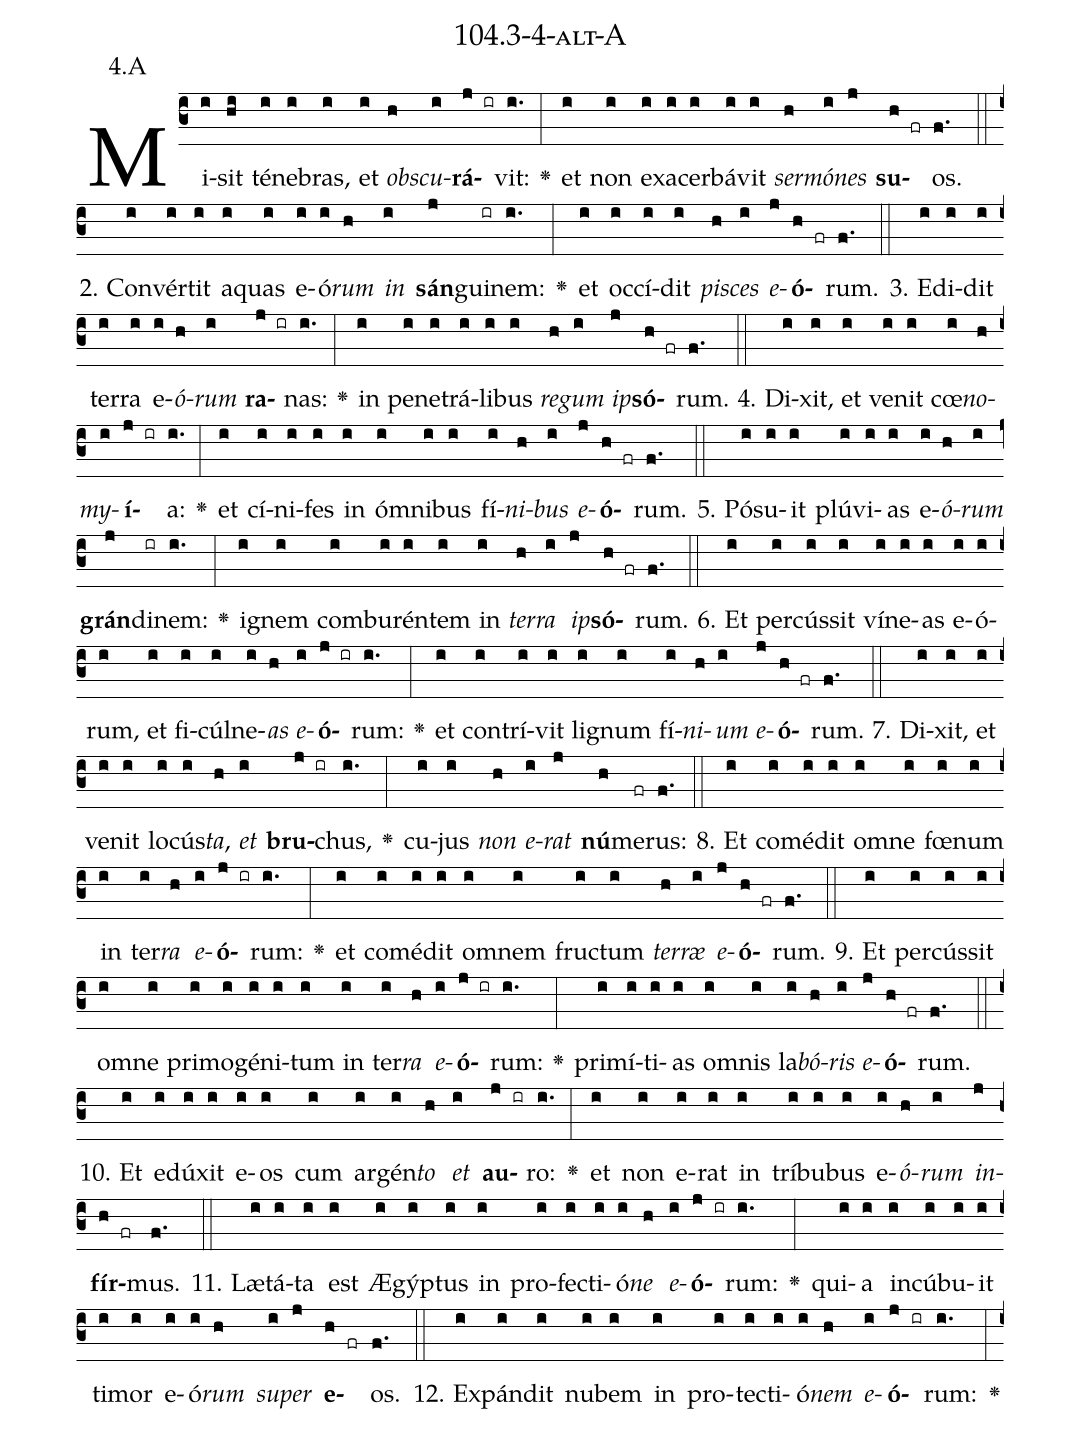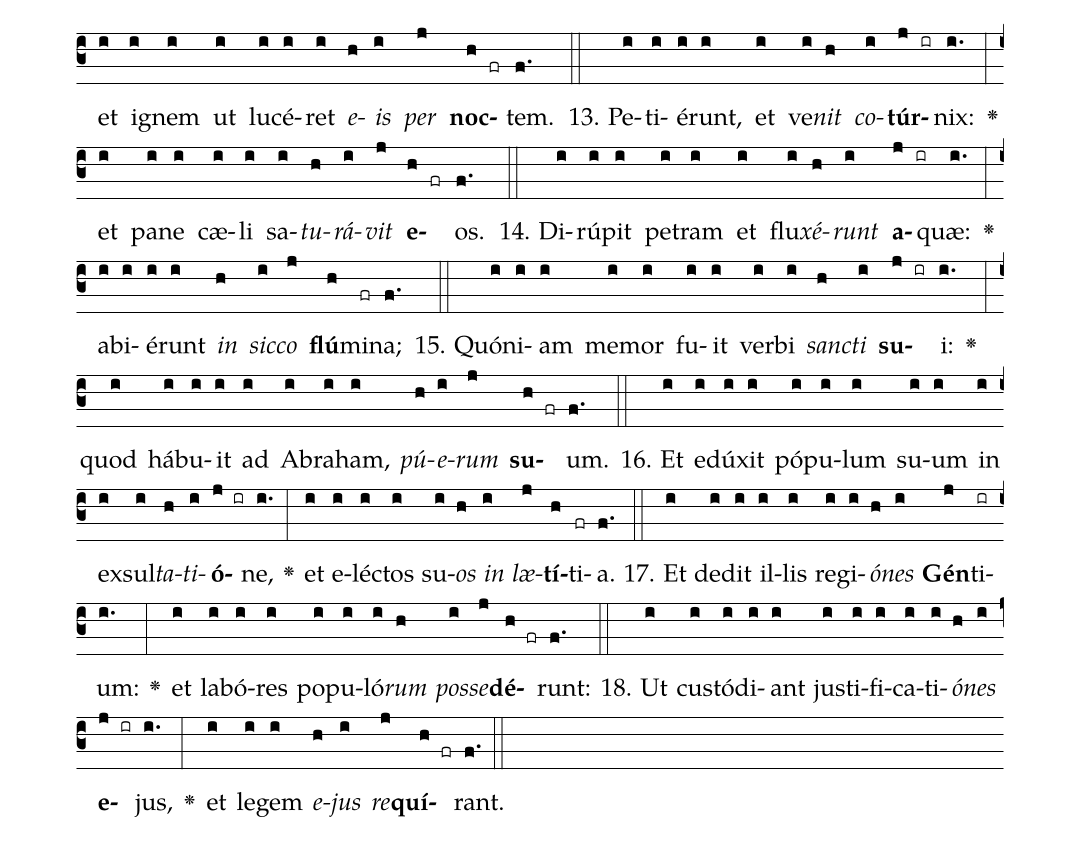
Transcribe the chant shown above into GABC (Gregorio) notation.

name: 104.3-4-alt-A;
annotation: 4.A;
%%
(c3)Mi(i)sit(hi) té(i)ne(i)bras,(i) et(i) <i>obs</i>(h)<i>cu</i>(i)<b>rá</b>(j ir)vit:(i.) <v>\greheightstar</v>(:) et(i) non(i) ex(i)a(i)cer(i)bá(i)vit(i) <i>ser</i>(h)<i>mó</i>(i)<i>nes</i>(j) <b>su</b>(h fr)os.(f.) (::)
2. Con(i)vér(i)tit(i) a(i)quas(i) e(i)ó(i)<i>rum</i>(h) <i>in</i>(i) <b>sán</b>(j)gui(ir)nem:(i.) <v>\greheightstar</v>(:) et(i) oc(i)cí(i)dit(i) <i>pi</i>(h)<i>sces</i>(i) <i>e</i>(j)<b>ó</b>(h fr)rum.(f.) (::)
3. E(i)di(i)dit(i) ter(i)ra(i) e(i)<i>ó</i>(h)<i>rum</i>(i) <b>ra</b>(j ir)nas:(i.) <v>\greheightstar</v>(:) in(i) pe(i)ne(i)trá(i)li(i)bus(i) <i>re</i>(h)<i>gum</i>(i) <i>ip</i>(j)<b>só</b>(h fr)rum.(f.) (::)
4. Di(i)xit,(i) et(i) ve(i)nit(i) cœ(i)<i>no</i>(h)<i>my</i>(i)<b>í</b>(j ir)a:(i.) <v>\greheightstar</v>(:) et(i) cí(i)ni(i)fes(i) in(i) óm(i)ni(i)bus(i) fí(i)<i>ni</i>(h)<i>bus</i>(i) <i>e</i>(j)<b>ó</b>(h fr)rum.(f.) (::)
5. Pó(i)su(i)it(i) plú(i)vi(i)as(i) e(i)<i>ó</i>(h)<i>rum</i>(i) <b>grán</b>(j)di(ir)nem:(i.) <v>\greheightstar</v>(:) i(i)gnem(i) com(i)bu(i)rén(i)tem(i) in(i) <i>ter</i>(h)<i>ra</i>(i) <i>ip</i>(j)<b>só</b>(h fr)rum.(f.) (::)
6. Et(i) per(i)cús(i)sit(i) ví(i)ne(i)as(i) e(i)ó(i)rum,(i) et(i) fi(i)cúl(i)ne(i)<i>as</i>(h) <i>e</i>(i)<b>ó</b>(j ir)rum:(i.) <v>\greheightstar</v>(:) et(i) con(i)trí(i)vit(i) li(i)gnum(i) fí(i)<i>ni</i>(h)<i>um</i>(i) <i>e</i>(j)<b>ó</b>(h fr)rum.(f.) (::)
7. Di(i)xit,(i) et(i) ve(i)nit(i) lo(i)cús(i)<i>ta</i>,(h) <i>et</i>(i) <b>bru</b>(j ir)chus,(i.) <v>\greheightstar</v>(:) cu(i)jus(i) <i>non</i>(h) <i>e</i>(i)<i>rat</i>(j) <b>nú</b>(h)me(fr)rus:(f.) (::)
8. Et(i) com(i)é(i)dit(i) om(i)ne(i) fœ(i)num(i) in(i) ter(i)<i>ra</i>(h) <i>e</i>(i)<b>ó</b>(j ir)rum:(i.) <v>\greheightstar</v>(:) et(i) com(i)é(i)dit(i) om(i)nem(i) fruc(i)tum(i) <i>ter</i>(h)<i>ræ</i>(i) <i>e</i>(j)<b>ó</b>(h fr)rum.(f.) (::)
9. Et(i) per(i)cús(i)sit(i) om(i)ne(i) pri(i)mo(i)gé(i)ni(i)tum(i) in(i) ter(i)<i>ra</i>(h) <i>e</i>(i)<b>ó</b>(j ir)rum:(i.) <v>\greheightstar</v>(:) pri(i)mí(i)ti(i)as(i) om(i)nis(i) la(i)<i>bó</i>(h)<i>ris</i>(i) <i>e</i>(j)<b>ó</b>(h fr)rum.(f.) (::)
10. Et(i) e(i)dú(i)xit(i) e(i)os(i) cum(i) ar(i)gén(i)<i>to</i>(h) <i>et</i>(i) <b>au</b>(j ir)ro:(i.) <v>\greheightstar</v>(:) et(i) non(i) e(i)rat(i) in(i) trí(i)bu(i)bus(i) e(i)<i>ó</i>(h)<i>rum</i>(i) <i>in</i>(j)<b>fír</b>(h fr)mus.(f.) (::)
11. Læ(i)tá(i)ta(i) est(i) Æ(i)gýp(i)tus(i) in(i) pro(i)fec(i)ti(i)ó(i)<i>ne</i>(h) <i>e</i>(i)<b>ó</b>(j ir)rum:(i.) <v>\greheightstar</v>(:) qui(i)a(i) in(i)cú(i)bu(i)it(i) ti(i)mor(i) e(i)ó(i)<i>rum</i>(h) <i>su</i>(i)<i>per</i>(j) <b>e</b>(h fr)os.(f.) (::)
12. Ex(i)pán(i)dit(i) nu(i)bem(i) in(i) pro(i)tec(i)ti(i)ó(i)<i>nem</i>(h) <i>e</i>(i)<b>ó</b>(j ir)rum:(i.) <v>\greheightstar</v>(:) et(i) i(i)gnem(i) ut(i) lu(i)cé(i)ret(i) <i>e</i>(h)<i>is</i>(i) <i>per</i>(j) <b>noc</b>(h fr)tem.(f.) (::)
13. Pe(i)ti(i)é(i)runt,(i) et(i) ve(i)<i>nit</i>(h) <i>co</i>(i)<b>túr</b>(j ir)nix:(i.) <v>\greheightstar</v>(:) et(i) pa(i)ne(i) cæ(i)li(i) sa(i)<i>tu</i>(h)<i>rá</i>(i)<i>vit</i>(j) <b>e</b>(h fr)os.(f.) (::)
14. Di(i)rú(i)pit(i) pe(i)tram(i) et(i) flu(i)<i>xé</i>(h)<i>runt</i>(i) <b>a</b>(j ir)quæ:(i.) <v>\greheightstar</v>(:) ab(i)i(i)é(i)runt(i) <i>in</i>(h) <i>sic</i>(i)<i>co</i>(j) <b>flú</b>(h)mi(fr)na;(f.) (::)
15. Quón(i)i(i)am(i) me(i)mor(i) fu(i)it(i) ver(i)bi(i) <i>sanc</i>(h)<i>ti</i>(i) <b>su</b>(j ir)i:(i.) <v>\greheightstar</v>(:) quod(i) há(i)bu(i)it(i) ad(i) A(i)bra(i)ham,(i) <i>pú</i>(h)<i>e</i>(i)<i>rum</i>(j) <b>su</b>(h fr)um.(f.) (::)
16. Et(i) e(i)dú(i)xit(i) pó(i)pu(i)lum(i) su(i)um(i) in(i) ex(i)sul(i)<i>ta</i>(h)<i>ti</i>(i)<b>ó</b>(j ir)ne,(i.) <v>\greheightstar</v>(:) et(i) e(i)léc(i)tos(i) su(i)<i>os</i>(h) <i>in</i>(i) <i>læ</i>(j)<b>tí</b>(h)ti(fr)a.(f.) (::)
17. Et(i) de(i)dit(i) il(i)lis(i) re(i)gi(i)<i>ó</i>(h)<i>nes</i>(i) <b>Gén</b>(j)ti(ir)um:(i.) <v>\greheightstar</v>(:) et(i) la(i)bó(i)res(i) po(i)pu(i)ló(i)<i>rum</i>(h) <i>pos</i>(i)<i>se</i>(j)<b>dé</b>(h fr)runt:(f.) (::)
18. Ut(i) cus(i)tó(i)di(i)ant(i) jus(i)ti(i)fi(i)ca(i)ti(i)<i>ó</i>(h)<i>nes</i>(i) <b>e</b>(j ir)jus,(i.) <v>\greheightstar</v>(:) et(i) le(i)gem(i) <i>e</i>(h)<i>jus</i>(i) <i>re</i>(j)<b>quí</b>(h fr)rant.(f.) (::)
